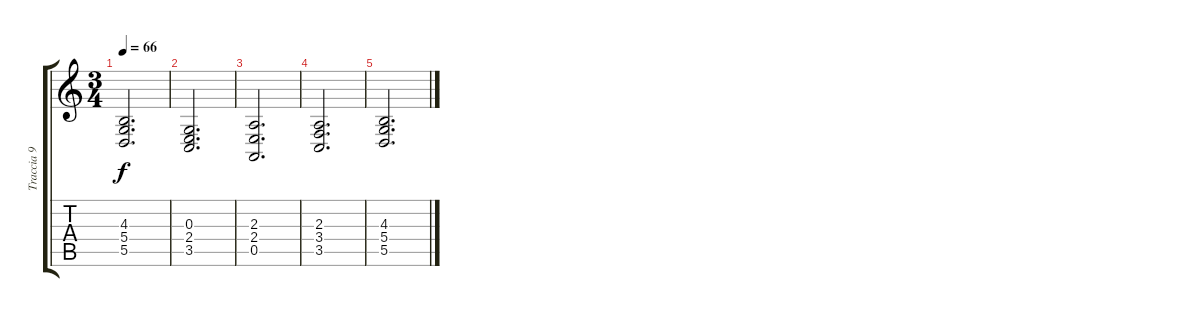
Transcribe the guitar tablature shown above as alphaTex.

\track ("Traccia 9" "Traccia 9") {instrument choiraahs}
\staff {score tabs}
\tuning (E4 B3 G3 D3 A2 E2) {hide}
\ts (3 4)
\tempo 66
\clef g2
\ks c
(4.3 5.4 5.5).2{d dy f} |
(0.3 2.4 3.5).2{d} |
(2.3 2.4 0.5).2{d} |
(2.3 3.4 3.5).2{d} |
(4.3 5.4 5.5).2{d}
